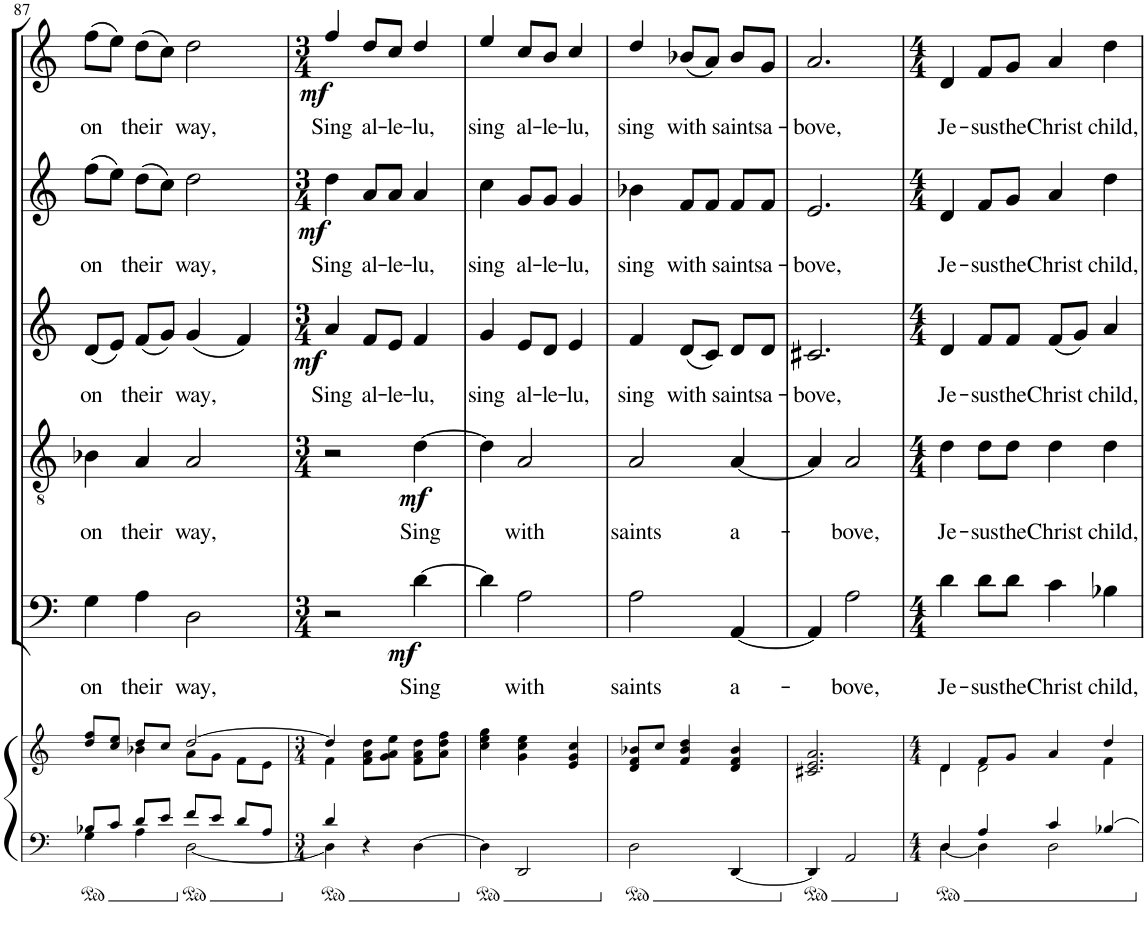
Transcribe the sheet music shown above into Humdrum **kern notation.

**kern	**kern	**kern	**text	**dynam	**kern	**text	**dynam	**kern	**text	**dynam	**kern	**text	**dynam	**kern	**text	**dynam
*part7	*part6	*part5	*part5	*part5	*part4	*part4	*part4	*part3	*part3	*part3	*part2	*part2	*part2	*part1	*part1	*part1
*staff7	*staff6	*staff5	*staff5	*staff5	*staff4	*staff4	*staff4	*staff3	*staff3	*staff3	*staff2	*staff2	*staff2	*staff1	*staff1	*staff1
*I"LH	*I"RH	*I"Bassi	*	*	*I"Tenori	*	*	*I"Contralti	*	*	*I"Soprani II	*	*	*I"Soprani I	*	*
!!LO:PB:g=z
*clefF4	*clefG2	*clefF4	*	*	*clefGv2	*	*	*clefG2	*	*	*clefG2	*	*	*clefG2	*	*
*	*	*	*	*	*	*	*	*	*	*	*Trd1c2	*	*	*Trd1c2	*	*
*k[]	*k[]	*k[]	*	*	*k[]	*	*	*k[]	*	*	*k[]	*	*	*k[]	*	*
*M4/4	*M4/4	*M4/4	*	*	*M4/4	*	*	*M4/4	*	*	*M4/4	*	*	*M4/4	*	*
*ped	*	*	*	*	*	*	*	*	*	*	*	*	*	*	*	*
=87	=87	=87	=87	=87	=87	=87	=87	=87	=87	=87	=87	=87	=87	=87	=87	=87
*^	*^	*	*	*	*	*	*	*	*	*	*	*	*	*	*	*
!	!	!	!	!	!LO:LY:b	!	!	!LO:LY:b	!	!	!LO:LY:b	!	!	!LO:LY:b	!	!	!LO:LY:b	!
8B-X/L	4G\	8dd/ 8ff/L	4ryy	4G\	on	.	4B-X\	on	.	(8d/L	on	.	(8ff\L	on	.	(8ff\L	on	.
8c/J	.	8cc/ 8ee/J	.	.	.	.	.	.	.	8e/J)	.	.	8ee\J)	.	.	8ee\J)	.	.
!	!	!	!	!	!LO:LY:b	!	!	!LO:LY:b	!	!	!LO:LY:b	!	!	!LO:LY:b	!	!	!LO:LY:b	!
8d/L	4A\	8dd/L	4b-X\	4A\	their	.	4A/	their	.	(8f/L	their	.	(8dd\L	their	.	(8dd\L	their	.
8e/J	.	8cc/J	.	.	.	.	.	.	.	8g/J)	.	.	8cc\J)	.	.	8cc\J)	.	.
*Xped	*	*	*	*	*	*	*	*	*	*	*	*	*	*	*	*	*	*
*ped	*	*	*	*	*	*	*	*	*	*	*	*	*	*	*	*	*	*
!	!	!	!	!	!LO:LY:b	!	!	!LO:LY:b	!	!	!LO:LY:b	!	!	!LO:LY:b	!	!	!LO:LY:b	!
8f/L	[2D\	[2dd/	8a\L	2D\	way,	.	2A/	way,	.	(4g/	way,	.	2dd\	way,	.	2dd\	way,	.
8e/J	.	.	8g\J	.	.	.	.	.	.	.	.	.	.	.	.	.	.	.
8d/L	.	.	8f\L	.	.	.	.	.	.	4f/)	.	.	.	.	.	.	.	.
8A/J	.	.	8e\J	.	.	.	.	.	.	.	.	.	.	.	.	.	.	.
=88	=88	=88	=88	=88	=88	=88	=88	=88	=88	=88	=88	=88	=88	=88	=88	=88	=88	=88
*M3/4	*	*M3/4	*	*M3/4	*	*	*M3/4	*	*	*M3/4	*	*	*M3/4	*	*	*M3/4	*	*
*Xped	*	*	*	*	*	*	*	*	*	*	*	*	*	*	*	*	*	*
*ped	*	*	*	*	*	*	*	*	*	*	*	*	*	*	*	*	*	*
!	!	!	!	!	!	!	!	!	!	!	!LO:LY:b	!LO:DY:b	!	!LO:LY:b	!LO:DY:b	!	!LO:LY:b	!LO:DY:b
4d/	4D\]	4dd/]	4f\	2r	.	.	2r	.	.	4a/	Sing	mf	4dd\	Sing	mf	4ff/	Sing	mf
!	!	!	!	!	!	!	!	!	!	!	!LO:LY:b	!	!	!LO:LY:b	!	!	!LO:LY:b	!
4r	2ryy	8f\ 8a\ 8dd\L	2ryy	.	.	.	.	.	.	8f/L	al-	.	8a/L	al-	.	8dd/L	al-	.
!	!	!	!	!	!	!	!	!	!	!	!LO:LY:b	!	!	!LO:LY:b	!	!	!LO:LY:b	!
.	.	8g\ 8a\ 8ee\J	.	.	.	.	.	.	.	8e/J	-le-	.	8a/J	-le-	.	8cc/J	-le-	.
!	!	!	!	!	!LO:LY:b	!LO:DY:b	!	!LO:LY:b	!LO:DY:b	!	!LO:LY:b	!	!	!LO:LY:b	!	!	!LO:LY:b	!
[4D\	.	8f\ 8a\ 8dd\L	.	[4d\	Sing	mf	[4d\	Sing	mf	4f/	-lu,	.	4a/	-lu,	.	4dd/	-lu,	.
.	.	8a\ 8dd\ 8ff\J	.	.	.	.	.	.	.	.	.	.	.	.	.	.	.	.
*v	*v	*	*	*	*	*	*	*	*	*	*	*	*	*	*	*	*	*
*	*v	*v	*	*	*	*	*	*	*	*	*	*	*	*	*	*	*
=89	=89	=89	=89	=89	=89	=89	=89	=89	=89	=89	=89	=89	=89	=89	=89	=89
*Xped	*	*	*	*	*	*	*	*	*	*	*	*	*	*	*	*
*ped	*	*	*	*	*	*	*	*	*	*	*	*	*	*	*	*
!	!	!	!	!	!	!	!	!	!LO:LY:b	!	!	!LO:LY:b	!	!	!LO:LY:b	!
4D\]	4cc\ 4ee\ 4gg\	4d\]	.	.	4d\]	.	.	4g/	sing	.	4cc\	sing	.	4ee/	sing	.
!	!	!	!LO:LY:b	!	!	!LO:LY:b	!	!	!LO:LY:b	!	!	!LO:LY:b	!	!	!LO:LY:b	!
2DD/	4g\ 4cc\ 4ee\	2A\	with	.	2A/	with	.	8e/L	al-	.	8g/L	al-	.	8cc/L	al-	.
!	!	!	!	!	!	!	!	!	!LO:LY:b	!	!	!LO:LY:b	!	!	!LO:LY:b	!
.	.	.	.	.	.	.	.	8d/J	-le-	.	8g/J	-le-	.	8b/J	-le-	.
!	!	!	!	!	!	!	!	!	!LO:LY:b	!	!	!LO:LY:b	!	!	!LO:LY:b	!
.	4e/ 4g/ 4cc/	.	.	.	.	.	.	4e/	-lu,	.	4g/	-lu,	.	4cc/	-lu,	.
=90	=90	=90	=90	=90	=90	=90	=90	=90	=90	=90	=90	=90	=90	=90	=90	=90
*Xped	*	*	*	*	*	*	*	*	*	*	*	*	*	*	*	*
*ped	*	*	*	*	*	*	*	*	*	*	*	*	*	*	*	*
!	!	!	!LO:LY:b	!	!	!LO:LY:b	!	!	!LO:LY:b	!	!	!LO:LY:b	!	!	!LO:LY:b	!
2D\	8d/ 8f/ 8b-X/L	2A\	saints	.	2A/	saints	.	4f/	sing	.	4b-X\	sing	.	4dd/	sing	.
.	8cc/J	.	.	.	.	.	.	.	.	.	.	.	.	.	.	.
!	!	!	!	!	!	!	!	!	!LO:LY:b	!	!	!LO:LY:b	!	!	!LO:LY:b	!
.	4f/ 4b-/ 4dd/	.	.	.	.	.	.	(8d/L	with	.	8f/L	with	.	(8b-X/L	with	.
.	.	.	.	.	.	.	.	8c/J)	.	.	8f/J	.	.	8a/J)	.	.
!	!	!	!LO:LY:b	!	!	!LO:LY:b	!	!	!LO:LY:b	!	!	!LO:LY:b	!	!	!LO:LY:b	!
[4DD/	4d/ 4f/ 4b-/	[4AA/	a-	.	[4A/	a-	.	8d/L	saints	.	8f/L	saints	.	8b-/L	saints	.
!	!	!	!	!	!	!	!	!	!LO:LY:b	!	!	!LO:LY:b	!	!	!LO:LY:b	!
.	.	.	.	.	.	.	.	8d/J	a-	.	8f/J	a-	.	8g/J	a-	.
=91	=91	=91	=91	=91	=91	=91	=91	=91	=91	=91	=91	=91	=91	=91	=91	=91
*Xped	*	*	*	*	*	*	*	*	*	*	*	*	*	*	*	*
*ped	*	*	*	*	*	*	*	*	*	*	*	*	*	*	*	*
!	!	!	!	!	!	!	!	!	!LO:LY:b	!	!	!LO:LY:b	!	!	!LO:LY:b	!
4DD/]	2.c#X/ 2.e/ 2.a/	4AA/]	.	.	4A/]	.	.	2.c#X/	-bove,	.	2.e/	-bove,	.	2.a/	-bove,	.
!	!	!	!LO:LY:b	!	!	!LO:LY:b	!	!	!	!	!	!	!	!	!	!
2AA/	.	2A\	-bove,	.	2A/	-bove,	.	.	.	.	.	.	.	.	.	.
=92	=92	=92	=92	=92	=92	=92	=92	=92	=92	=92	=92	=92	=92	=92	=92	=92
*M4/4	*M4/4	*M4/4	*	*	*M4/4	*	*	*M4/4	*	*	*M4/4	*	*	*M4/4	*	*
*Xped	*	*	*	*	*	*	*	*	*	*	*	*	*	*	*	*
*ped	*	*	*	*	*	*	*	*	*	*	*	*	*	*	*	*
*^	*^	*	*	*	*	*	*	*	*	*	*	*	*	*	*	*
!	!	!	!	!	!LO:LY:b	!	!	!LO:LY:b	!	!	!LO:LY:b	!	!	!LO:LY:b	!	!	!LO:LY:b	!
4D/	[4D\	4d/	4d\	4d\	Je-	.	4d\	Je-	.	4d/	Je-	.	4d/	Je-	.	4d/	Je-	.
!	!	!	!	!	!LO:LY:b	!	!	!LO:LY:b	!	!	!LO:LY:b	!	!	!LO:LY:b	!	!	!LO:LY:b	!
4A/	4D\]	8f/L	2d\	8d\L	-sus	.	8d\L	-sus	.	8f/L	-sus	.	8f/L	-sus	.	8f/L	-sus	.
!	!	!	!	!	!LO:LY:b	!	!	!LO:LY:b	!	!	!LO:LY:b	!	!	!LO:LY:b	!	!	!LO:LY:b	!
.	.	8g/J	.	8d\J	the	.	8d\J	the	.	8f/J	the	.	8g/J	the	.	8g/J	the	.
!	!	!	!	!	!LO:LY:b	!	!	!LO:LY:b	!	!	!LO:LY:b	!	!	!LO:LY:b	!	!	!LO:LY:b	!
4c/	2D\	4a/	.	4c\	Christ	.	4d\	Christ	.	(8f/L	Christ	.	4a/	Christ	.	4a/	Christ	.
.	.	.	.	.	.	.	.	.	.	8g/J)	.	.	.	.	.	.	.	.
!	!	!	!	!	!LO:LY:b	!	!	!LO:LY:b	!	!	!LO:LY:b	!	!	!LO:LY:b	!	!	!LO:LY:b	!
[4B-X/	.	4dd/	4f\	4B-X\	child,	.	4d\	child,	.	4a/	child,	.	4dd\	child,	.	4dd\	child,	.
*v	*v	*	*	*	*	*	*	*	*	*	*	*	*	*	*	*	*	*
*Xped	*	*	*	*	*	*	*	*	*	*	*	*	*	*	*	*	*
*	*v	*v	*	*	*	*	*	*	*	*	*	*	*	*	*	*	*
=	=	=	=	=	=	=	=	=	=	=	=	=	=	=	=	=
*-	*-	*-	*-	*-	*-	*-	*-	*-	*-	*-	*-	*-	*-	*-	*-	*-
